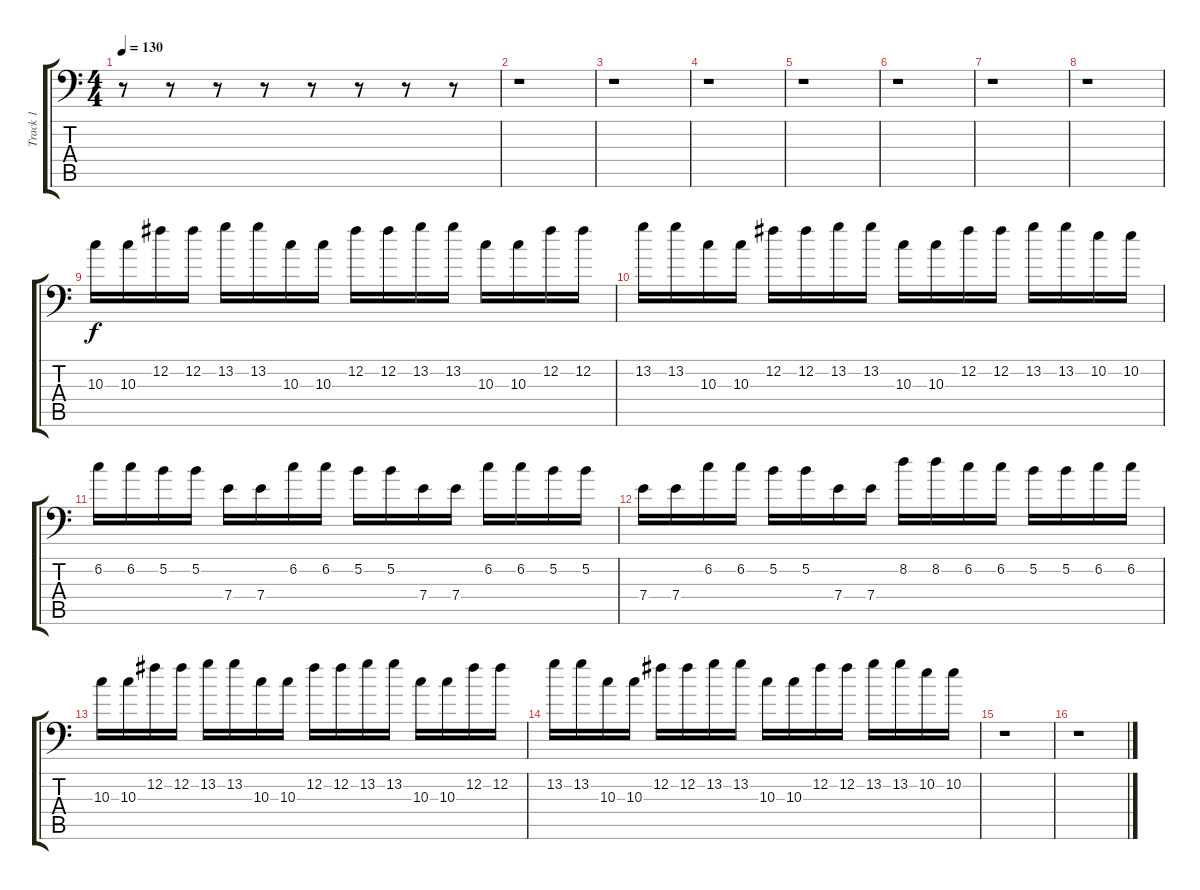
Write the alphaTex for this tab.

\track ("Track 1" "Track 1") {instrument distortionguitar}
\staff {score tabs}
\tuning (B3 Gb3 D3 A2 E2 A1) {hide}
\ts (4 4)
\tempo 130
\clef f4
\ks c
r.8{dy f} r.8 r.8 r.8 r.8 r.8 r.8 r.8 |
r.1 |
r.1 |
r.1 |
r.1 |
r.1 |
r.1 |
r.1 |
10.3.16 10.3.16 12.2.16 12.2.16 13.2.16 13.2.16 10.3.16 10.3.16 12.2.16 12.2.16 13.2.16 13.2.16 10.3.16 10.3.16 12.2.16 12.2.16 |
13.2.16 13.2.16 10.3.16 10.3.16 12.2.16 12.2.16 13.2.16 13.2.16 10.3.16 10.3.16 12.2.16 12.2.16 13.2.16 13.2.16 10.2.16 10.2.16 |
6.2.16 6.2.16 5.2.16 5.2.16 7.4.16 7.4.16 6.2.16 6.2.16 5.2.16 5.2.16 7.4.16 7.4.16 6.2.16 6.2.16 5.2.16 5.2.16 |
7.4.16 7.4.16 6.2.16 6.2.16 5.2.16 5.2.16 7.4.16 7.4.16 8.2.16 8.2.16 6.2.16 6.2.16 5.2.16 5.2.16 6.2.16 6.2.16 |
10.3.16 10.3.16 12.2.16 12.2.16 13.2.16 13.2.16 10.3.16 10.3.16 12.2.16 12.2.16 13.2.16 13.2.16 10.3.16 10.3.16 12.2.16 12.2.16 |
13.2.16 13.2.16 10.3.16 10.3.16 12.2.16 12.2.16 13.2.16 13.2.16 10.3.16 10.3.16 12.2.16 12.2.16 13.2.16 13.2.16 10.2.16 10.2.16 |
r.1 |
r.1
